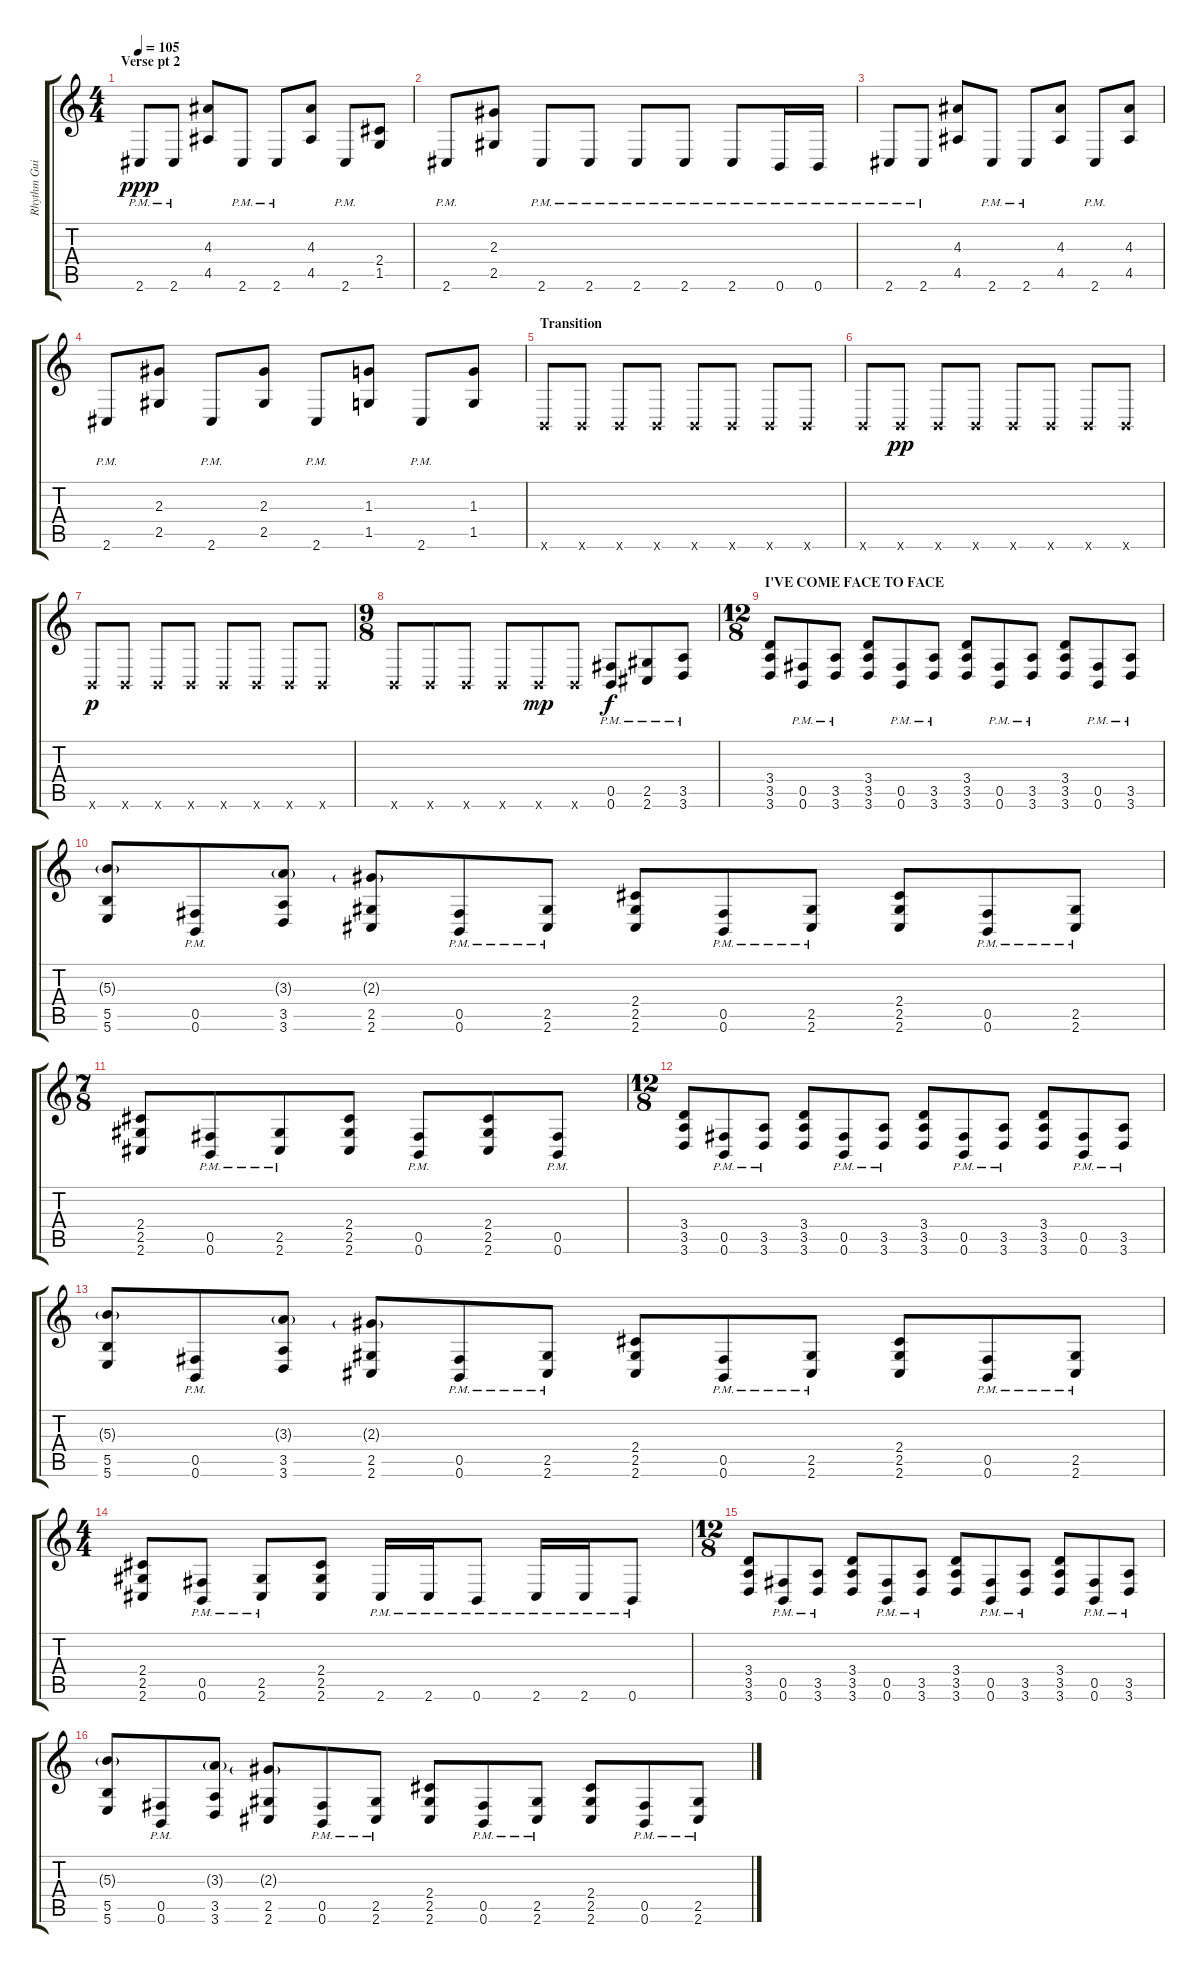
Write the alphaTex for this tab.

\track ("Rhythm Guitar 1" "Rhythm Gui") {instrument distortionguitar}
\staff {score tabs}
\tuning (Eb4 B3 Gb3 B2 Gb2 B1) {hide}
\ts (4 4)
\section ("" "Verse pt 2")
\tempo 105
\clef g2
\ks c
2.6{pm}.8{dy ppp} 2.6{pm}.8 (4.3 4.5).8 2.6{pm}.8 2.6{pm}.8 (4.3 4.5).8 2.6{pm}.8 (2.4 1.5).8 |
2.6{pm}.8 (2.3 2.5).8 2.6{pm}.8 2.6{pm}.8 2.6{pm}.8 2.6{pm}.8 2.6{pm}.8 0.6{pm}.16 0.6{pm}.16 |
2.6{pm}.8 2.6{pm}.8 (4.3 4.5).8 2.6{pm}.8 2.6{pm}.8 (4.3 4.5).8 2.6{pm}.8 (4.3 4.5).8 |
2.6{pm}.8 (2.3 2.5).8 2.6{pm}.8 (2.3 2.5).8 2.6{pm}.8 (1.3 1.5).8 2.6{pm}.8 (1.3 1.5).8 |
\section ("" "Transition")
0.6{x}.8 0.6{x}.8 0.6{x}.8 0.6{x}.8 0.6{x}.8 0.6{x}.8 0.6{x}.8 0.6{x}.8 |
0.6{x}.8 0.6{x}.8{dy pp} 0.6{x}.8 0.6{x}.8 0.6{x}.8 0.6{x}.8 0.6{x}.8 0.6{x}.8 |
0.6{x}.8{dy p} 0.6{x}.8 0.6{x}.8 0.6{x}.8 0.6{x}.8 0.6{x}.8 0.6{x}.8 0.6{x}.8 |
\ts (9 8)
0.6{x}.8 0.6{x}.8 0.6{x}.8 0.6{x}.8 0.6{x}.8{dy mp} 0.6{x}.8 (0.5{pm} 0.6{pm}).8{dy f} (2.5{pm} 2.6{pm}).8 (3.5{pm} 3.6{pm}).8 |
\ts (12 8)
\section ("" "I'VE COME FACE TO FACE")
(3.4 3.5 3.6).8 (0.5{pm} 0.6{pm}).8 (3.5{pm} 3.6{pm}).8 (3.4 3.5 3.6).8 (0.5{pm} 0.6{pm}).8 (3.5{pm} 3.6{pm}).8 (3.4 3.5 3.6).8 (0.5{pm} 0.6{pm}).8 (3.5{pm} 3.6{pm}).8 (3.4 3.5 3.6).8 (0.5{pm} 0.6{pm}).8 (3.5{pm} 3.6{pm}).8 |
(5.3{g} 5.5 5.6).8 (0.5{pm} 0.6{pm}).8 (3.3{g} 3.5 3.6).8 (2.3{g} 2.5 2.6).8 (0.5{pm} 0.6{pm}).8 (2.5{pm} 2.6{pm}).8 (2.4 2.5 2.6).8 (0.5{pm} 0.6{pm}).8 (2.5{pm} 2.6{pm}).8 (2.4 2.5 2.6).8 (0.5{pm} 0.6{pm}).8 (2.5{pm} 2.6{pm}).8 |
\ts (7 8)
(2.4 2.5 2.6).8 (0.5{pm} 0.6{pm}).8 (2.5{pm} 2.6{pm}).8 (2.4 2.5 2.6).8 (0.5{pm} 0.6{pm}).8 (2.4 2.5 2.6).8 (0.5{pm} 0.6{pm}).8 |
\ts (12 8)
(3.4 3.5 3.6).8 (0.5{pm} 0.6{pm}).8 (3.5{pm} 3.6{pm}).8 (3.4 3.5 3.6).8 (0.5{pm} 0.6{pm}).8 (3.5{pm} 3.6{pm}).8 (3.4 3.5 3.6).8 (0.5{pm} 0.6{pm}).8 (3.5{pm} 3.6{pm}).8 (3.4 3.5 3.6).8 (0.5{pm} 0.6{pm}).8 (3.5{pm} 3.6{pm}).8 |
(5.3{g} 5.5 5.6).8 (0.5{pm} 0.6{pm}).8 (3.3{g} 3.5 3.6).8 (2.3{g} 2.5 2.6).8 (0.5{pm} 0.6{pm}).8 (2.5{pm} 2.6{pm}).8 (2.4 2.5 2.6).8 (0.5{pm} 0.6{pm}).8 (2.5{pm} 2.6{pm}).8 (2.4 2.5 2.6).8 (0.5{pm} 0.6{pm}).8 (2.5{pm} 2.6{pm}).8 |
\ts (4 4)
(2.4 2.5 2.6).8 (0.5{pm} 0.6{pm}).8 (2.5{pm} 2.6{pm}).8 (2.4 2.5 2.6).8 2.6{pm}.16 2.6{pm}.16 0.6{pm}.8 2.6{pm}.16 2.6{pm}.16 0.6{pm}.8 |
\ts (12 8)
(3.4 3.5 3.6).8 (0.5{pm} 0.6{pm}).8 (3.5{pm} 3.6{pm}).8 (3.4 3.5 3.6).8 (0.5{pm} 0.6{pm}).8 (3.5{pm} 3.6{pm}).8 (3.4 3.5 3.6).8 (0.5{pm} 0.6{pm}).8 (3.5{pm} 3.6{pm}).8 (3.4 3.5 3.6).8 (0.5{pm} 0.6{pm}).8 (3.5{pm} 3.6{pm}).8 |
(5.3{g} 5.5 5.6).8 (0.5{pm} 0.6{pm}).8 (3.3{g} 3.5 3.6).8 (2.3{g} 2.5 2.6).8 (0.5{pm} 0.6{pm}).8 (2.5{pm} 2.6{pm}).8 (2.4 2.5 2.6).8 (0.5{pm} 0.6{pm}).8 (2.5{pm} 2.6{pm}).8 (2.4 2.5 2.6).8 (0.5{pm} 0.6{pm}).8 (2.5{pm} 2.6{pm}).8
